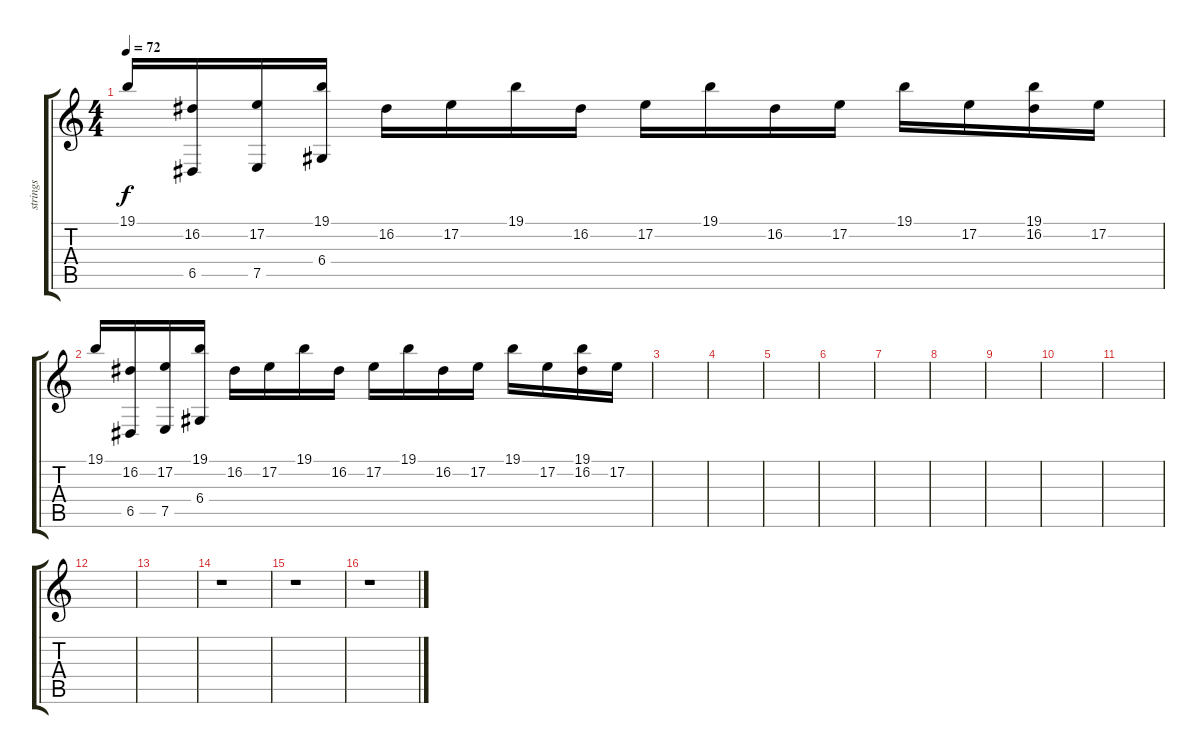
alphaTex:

\track ("strings" "strings") {instrument stringensemble1}
\staff {score tabs}
\tuning (E4 B3 G3 D3 A2 E2) {hide}
\ts (4 4)
\tempo 72
\clef g2
\ks c
19.1.16{dy f} (16.2 6.5).16 (17.2 7.5).16 (19.1 6.4).16 16.2.16 17.2.16 19.1.16 16.2.16 17.2.16 19.1.16 16.2.16 17.2.16 19.1.16 17.2.16 (19.1 16.2).16 17.2.16 |
19.1.16 (16.2 6.5).16 (17.2 7.5).16 (19.1 6.4).16 16.2.16 17.2.16 19.1.16 16.2.16 17.2.16 19.1.16 16.2.16 17.2.16 19.1.16 17.2.16 (19.1 16.2).16 17.2.16 |
|
|
|
|
|
|
|
|
|
|
|
r.1 |
r.1 |
r.1
